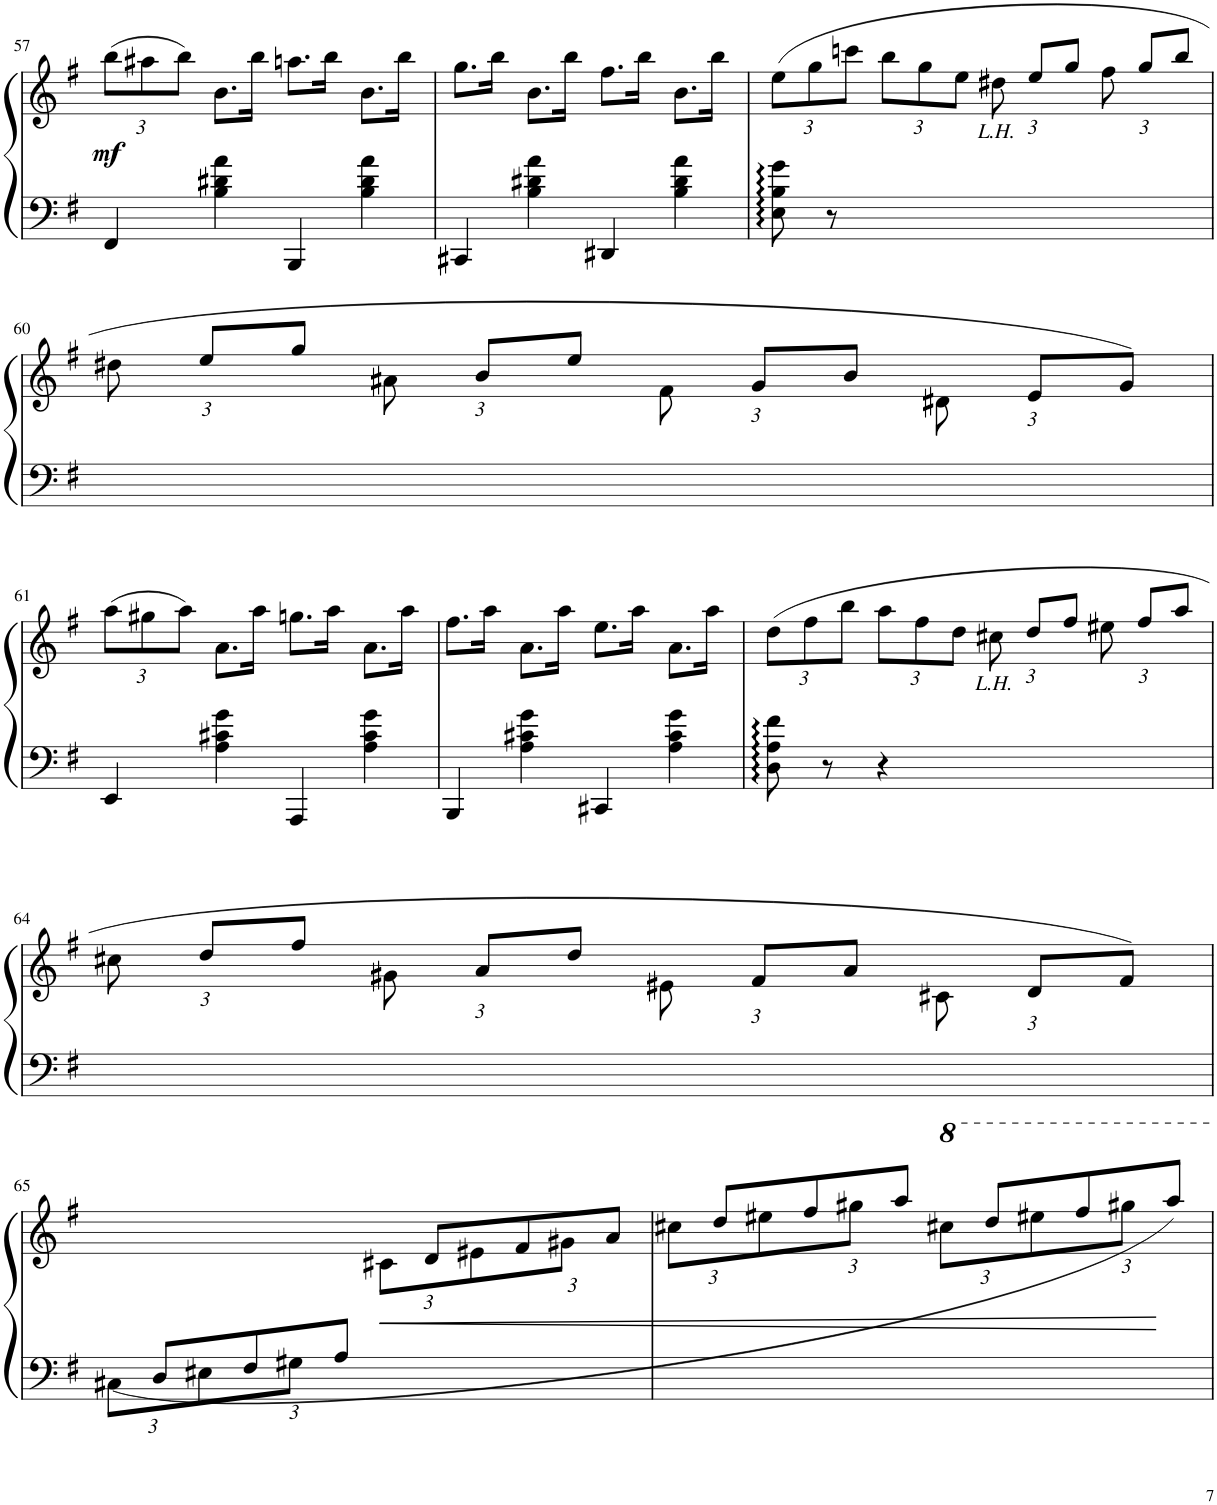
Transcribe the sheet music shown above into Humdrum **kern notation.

**kern	**kern	**dynam
*part1	*part1	*part1
*staff2	*staff1	*staff1/2
*I"Piano	*	*
*I'Pno.	*	*
!!LO:PB:g=z
*clefF4	*clefG2	*
*k[f#]	*k[f#]	*
*M2/2	*M2/2	*
*met(c|)	*met(c|)	*
*	*Xbrackettup	*
=57	=57	=57
!	!	!LO:DY:b
4FF#/	(12bb\L	mf
.	12aa#X\	.
.	12bb\J)	.
4B\ 4d#X\ 4a\	8.b\L	.
.	16bb\Jk	.
4BBB/	8.aan\L	.
.	16bb\Jk	.
4B\ 4d#\ 4a\	8.b\L	.
.	16bb\Jk	.
=58	=58	=58
4CC#X/	8.gg\L	.
.	16bb\Jk	.
4B\ 4d#X\ 4a\	8.b\L	.
.	16bb\Jk	.
4DD#X/	8.ff#\L	.
.	16bb\Jk	.
4B\ 4d#\ 4a\	8.b\L	.
.	16bb\Jk	.
=59	=59	=59
8E\ 8B\ 8g\	(12ee\L	.
.	12gg\	.
8r	.	.
.	12cccn\J	.
4ryy	12bb\L	.
.	12gg\	.
.	12ee\J	.
!	!LO:TX:b:i:t=L.H.	!
2ryy	12dd#X\	.
.	12ee/L	.
.	12gg/J	.
.	12ff#\	.
.	12gg/L	.
.	12bb/J	.
!!LO:LB:g=z
=60	=60	=60
1ryy	12dd#X\	.
.	12ee/L	.
.	12gg/J	.
.	12a#X\	.
.	12b/L	.
.	12ee/J	.
.	12f#\	.
.	12g/L	.
.	12b/J	.
.	12d#X\	.
.	12e/L	.
.	12g/J)	.
!!LO:LB:g=z
=61	=61	=61
4EE/	(12aa\L	.
.	12gg#X\	.
.	12aa\J)	.
4A\ 4c#X\ 4g\	8.a\L	.
.	16aa\Jk	.
4AAA/	8.ggn\L	.
.	16aa\Jk	.
4A\ 4c#\ 4g\	8.a\L	.
.	16aa\Jk	.
=62	=62	=62
4BBB/	8.ff#\L	.
.	16aa\Jk	.
4A\ 4c#X\ 4g\	8.a\L	.
.	16aa\Jk	.
4CC#X/	8.ee\L	.
.	16aa\Jk	.
4A\ 4c#\ 4g\	8.a\L	.
.	16aa\Jk	.
=63	=63	=63
8D\ 8A\ 8f#\	(12dd\L	.
.	12ff#\	.
8r	.	.
.	12bb\J	.
4r	12aa\L	.
.	12ff#\	.
.	12dd\J	.
!	!LO:TX:b:i:t=L.H.	!
2ryy	12cc#X\	.
.	12dd/L	.
.	12ff#/J	.
.	12ee#X\	.
.	12ff#/L	.
.	12aa/J	.
!!LO:LB:g=z
=64	=64	=64
1ryy	12cc#X\	.
.	12dd/L	.
.	12ff#/J	.
.	12g#X\	.
.	12a/L	.
.	12dd/J	.
.	12e#X\	.
.	12f#/L	.
.	12a/J	.
.	12c#X\	.
.	12d/L	.
.	12f#/J)	.
!!LO:LB:g=z
=65	=65	=65
*^	*	*
*Xtuplet	*tuplet	*	*
*	*Xbrackettup	*	*
*	*	*^	*
(12ryy	12C#X\L	2ryy	2ryy	.
12D/L	12ryy	.	.	.
12ryy	12E#X\	.	.	.
*Xtuplet	*tuplet	*	*	*
12F#/	12ryy	.	.	.
12ryy	12G#X\J	.	.	.
12A/J	12ryy	.	.	.
!	!	!	!	!LO:HP:b
*	*	*	*Xtuplet	*
2ryy	2ryy	12ryy	12c#X\L	<
.	.	12d/L	12ryy	.
.	.	12ryy	12e#X\	.
*	*	*tuplet	*Xtuplet	*
.	.	12f#/	12ryy	.
.	.	12ryy	12g#X\J	.
.	.	12a/J	12ryy	.
*v	*v	*	*	*
=66	=66	=66	=66
*	*	*tuplet	*
1ryy	12ryy	12cc#X\L	.
.	12dd/L	12ryy	.
.	12ryy	12ee#X\	.
*	*Xtuplet	*tuplet	*
.	12ff#/	12ryy	.
.	12ryy	12gg#X\J	.
.	12aa/J	12ryy	.
*	*Xtuplet	*tuplet	*
.	12ryy	12ccc#X\L	.
.	12ddd/L	12ryy	.
.	12ryy	12eee#X\	.
*	*Xtuplet	*tuplet	*
.	12fff#/	12ryy	.
.	12ryy	12ggg#X\J	.
.	12aaa/J)	12ryy	[
*	*v	*v	*
=	=	=
*-	*-	*-
